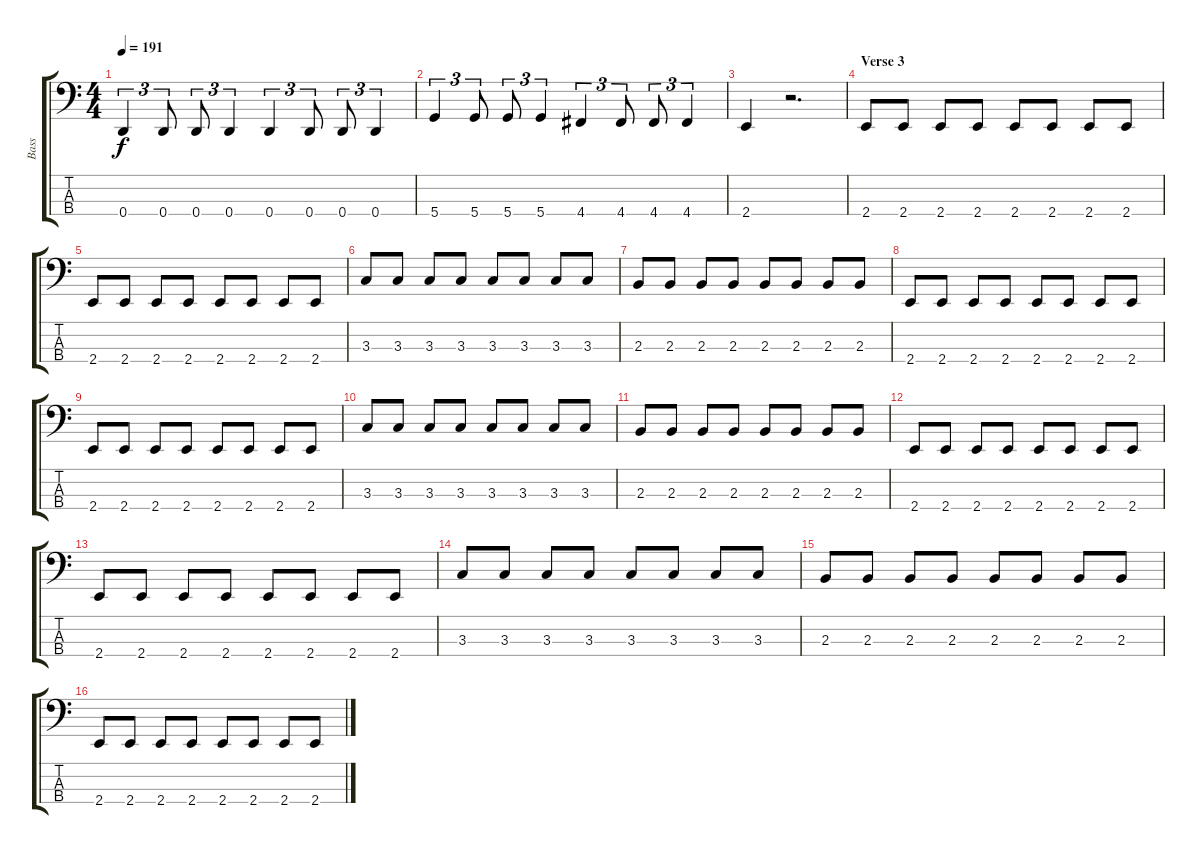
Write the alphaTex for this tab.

\track ("Bass" "Bass") {instrument electricbassfinger}
\staff {score tabs}
\tuning (G2 D2 A1 D1) {hide}
\ts (4 4)
\tempo 191
\clef f4
\ks c
0.4.4{tu (3 2) dy f} 0.4.8{tu (3 2)} 0.4.8{tu (3 2)} 0.4.4{tu (3 2)} 0.4.4{tu (3 2)} 0.4.8{tu (3 2)} 0.4.8{tu (3 2)} 0.4.4{tu (3 2)} |
5.4.4{tu (3 2)} 5.4.8{tu (3 2)} 5.4.8{tu (3 2)} 5.4.4{tu (3 2)} 4.4.4{tu (3 2)} 4.4.8{tu (3 2)} 4.4.8{tu (3 2)} 4.4.4{tu (3 2)} |
2.4.4 r.2{d} |
\section ("" "Verse 3")
2.4.8 2.4.8 2.4.8 2.4.8 2.4.8 2.4.8 2.4.8 2.4.8 |
2.4.8 2.4.8 2.4.8 2.4.8 2.4.8 2.4.8 2.4.8 2.4.8 |
3.3.8 3.3.8 3.3.8 3.3.8 3.3.8 3.3.8 3.3.8 3.3.8 |
2.3.8 2.3.8 2.3.8 2.3.8 2.3.8 2.3.8 2.3.8 2.3.8 |
2.4.8 2.4.8 2.4.8 2.4.8 2.4.8 2.4.8 2.4.8 2.4.8 |
2.4.8 2.4.8 2.4.8 2.4.8 2.4.8 2.4.8 2.4.8 2.4.8 |
3.3.8 3.3.8 3.3.8 3.3.8 3.3.8 3.3.8 3.3.8 3.3.8 |
2.3.8 2.3.8 2.3.8 2.3.8 2.3.8 2.3.8 2.3.8 2.3.8 |
2.4.8 2.4.8 2.4.8 2.4.8 2.4.8 2.4.8 2.4.8 2.4.8 |
2.4.8 2.4.8 2.4.8 2.4.8 2.4.8 2.4.8 2.4.8 2.4.8 |
3.3.8 3.3.8 3.3.8 3.3.8 3.3.8 3.3.8 3.3.8 3.3.8 |
2.3.8 2.3.8 2.3.8 2.3.8 2.3.8 2.3.8 2.3.8 2.3.8 |
2.4.8 2.4.8 2.4.8 2.4.8 2.4.8 2.4.8 2.4.8 2.4.8
